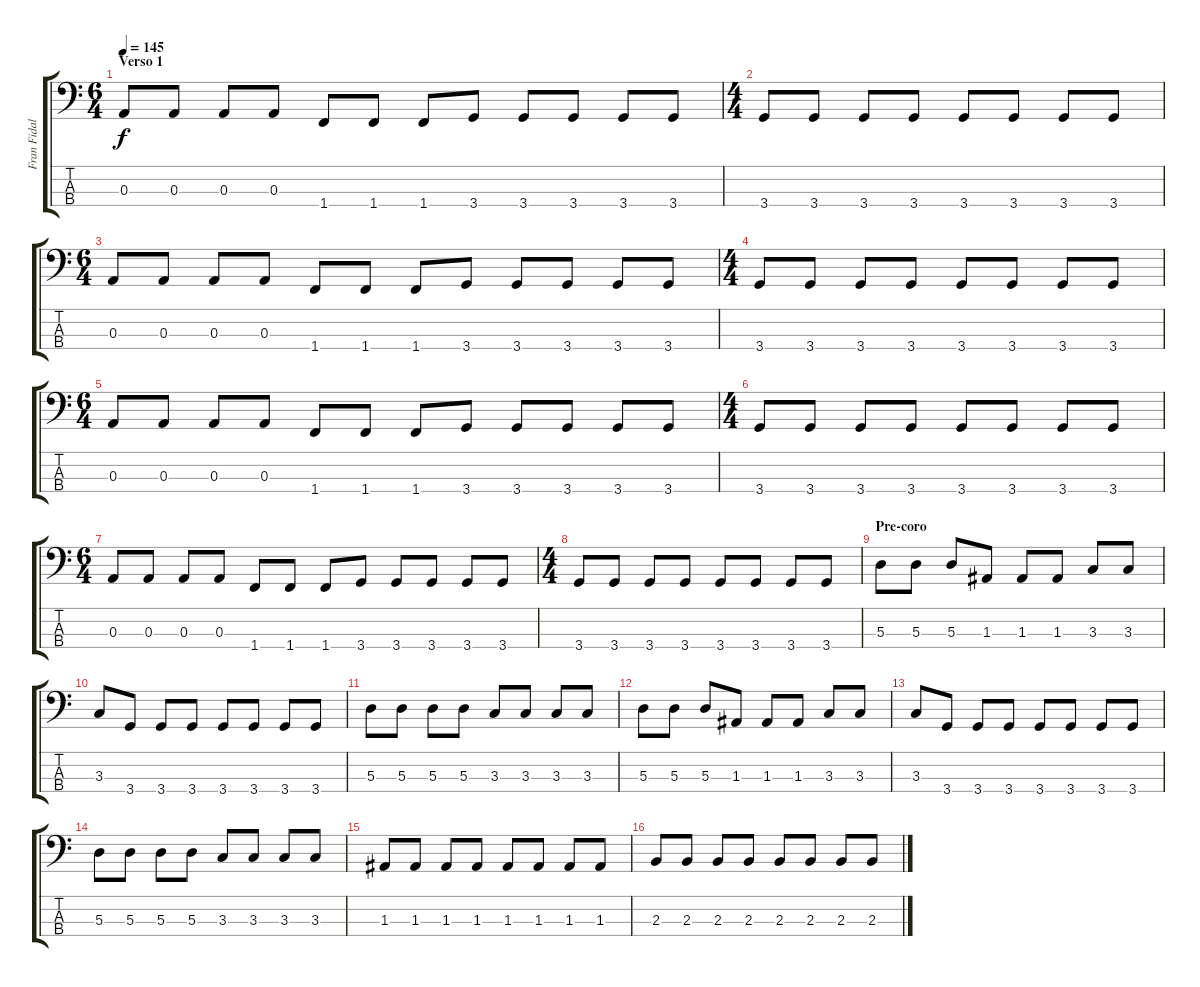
\track ("Fran Fidalgo" "Fran Fidal") {instrument electricbassfinger}
\staff {score tabs}
\tuning (G2 D2 A1 E1) {hide}
\ts (6 4)
\section ("" "Verso 1")
\tempo 145
\clef f4
\ks c
0.3.8{dy f} 0.3.8 0.3.8 0.3.8 1.4.8 1.4.8 1.4.8 3.4.8 3.4.8 3.4.8 3.4.8 3.4.8 |
\ts (4 4)
3.4.8 3.4.8 3.4.8 3.4.8 3.4.8 3.4.8 3.4.8 3.4.8 |
\ts (6 4)
0.3.8 0.3.8 0.3.8 0.3.8 1.4.8 1.4.8 1.4.8 3.4.8 3.4.8 3.4.8 3.4.8 3.4.8 |
\ts (4 4)
3.4.8 3.4.8 3.4.8 3.4.8 3.4.8 3.4.8 3.4.8 3.4.8 |
\ts (6 4)
0.3.8 0.3.8 0.3.8 0.3.8 1.4.8 1.4.8 1.4.8 3.4.8 3.4.8 3.4.8 3.4.8 3.4.8 |
\ts (4 4)
3.4.8 3.4.8 3.4.8 3.4.8 3.4.8 3.4.8 3.4.8 3.4.8 |
\ts (6 4)
0.3.8 0.3.8 0.3.8 0.3.8 1.4.8 1.4.8 1.4.8 3.4.8 3.4.8 3.4.8 3.4.8 3.4.8 |
\ts (4 4)
3.4.8 3.4.8 3.4.8 3.4.8 3.4.8 3.4.8 3.4.8 3.4.8 |
\section ("" "Pre-coro")
5.3.8 5.3.8 5.3.8 1.3.8 1.3.8 1.3.8 3.3.8 3.3.8 |
3.3.8 3.4.8 3.4.8 3.4.8 3.4.8 3.4.8 3.4.8 3.4.8 |
5.3.8 5.3.8 5.3.8 5.3.8 3.3.8 3.3.8 3.3.8 3.3.8 |
5.3.8 5.3.8 5.3.8 1.3.8 1.3.8 1.3.8 3.3.8 3.3.8 |
3.3.8 3.4.8 3.4.8 3.4.8 3.4.8 3.4.8 3.4.8 3.4.8 |
5.3.8 5.3.8 5.3.8 5.3.8 3.3.8 3.3.8 3.3.8 3.3.8 |
1.3.8 1.3.8 1.3.8 1.3.8 1.3.8 1.3.8 1.3.8 1.3.8 |
2.3.8 2.3.8 2.3.8 2.3.8 2.3.8 2.3.8 2.3.8 2.3.8
